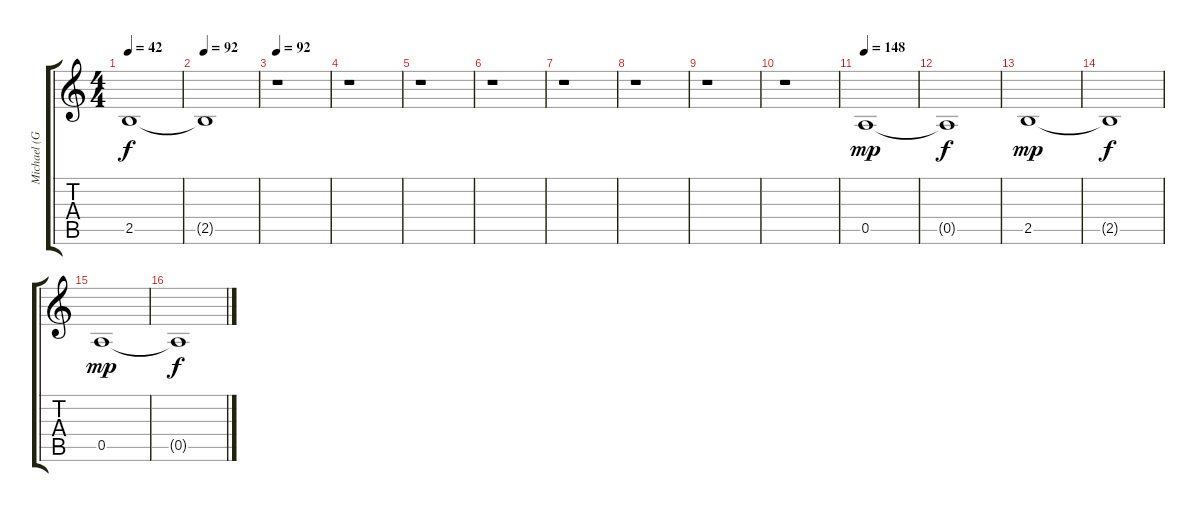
\track ("Michael (Guitar)" "Michael (G") {instrument distortionguitar}
\staff {score tabs}
\tuning (E4 B3 G3 D3 A2 E2) {hide}
\ts (4 4)
\tempo 42
\clef g2
\ks c
2.5{t}.1{dy f volume 0} |
\tempo 92
2.5{t}.1 |
\tempo 92
r.1{volume 15} |
r.1 |
r.1 |
r.1 |
r.1 |
r.1 |
r.1 |
r.1 |
\tempo 148
0.5.1{dy mp volume 15 balance 9 instrument distortionguitar} |
0.5{t}.1{dy f} |
2.5.1{dy mp} |
2.5{t}.1{dy f} |
0.5.1{dy mp} |
0.5{t}.1{dy f}
